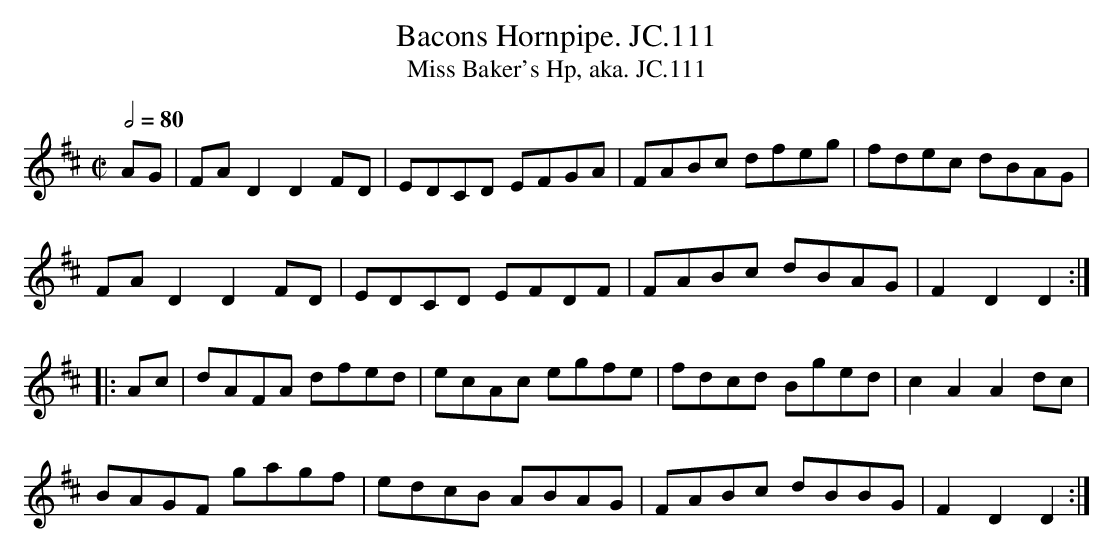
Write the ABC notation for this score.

X:1
T:Bacons Hornpipe. JC.111
T:Miss Baker's Hp, aka. JC.111
M:C|
L:1/8
Q:2/4=80
K:D
AG|\\
FAD2D2FD|EDCD EFGA|FABc dfeg|fdec dBAG|
FAD2D2FD|EDCD EFDF|FABc dBAG|F2D2D2:|
|:Ac|dAFA dfed|ecAc egfe|fdcd Bged|c2A2A2dc|
BAGF gagf|edcB ABAG|FABc dBBG|F2D2D2:|
